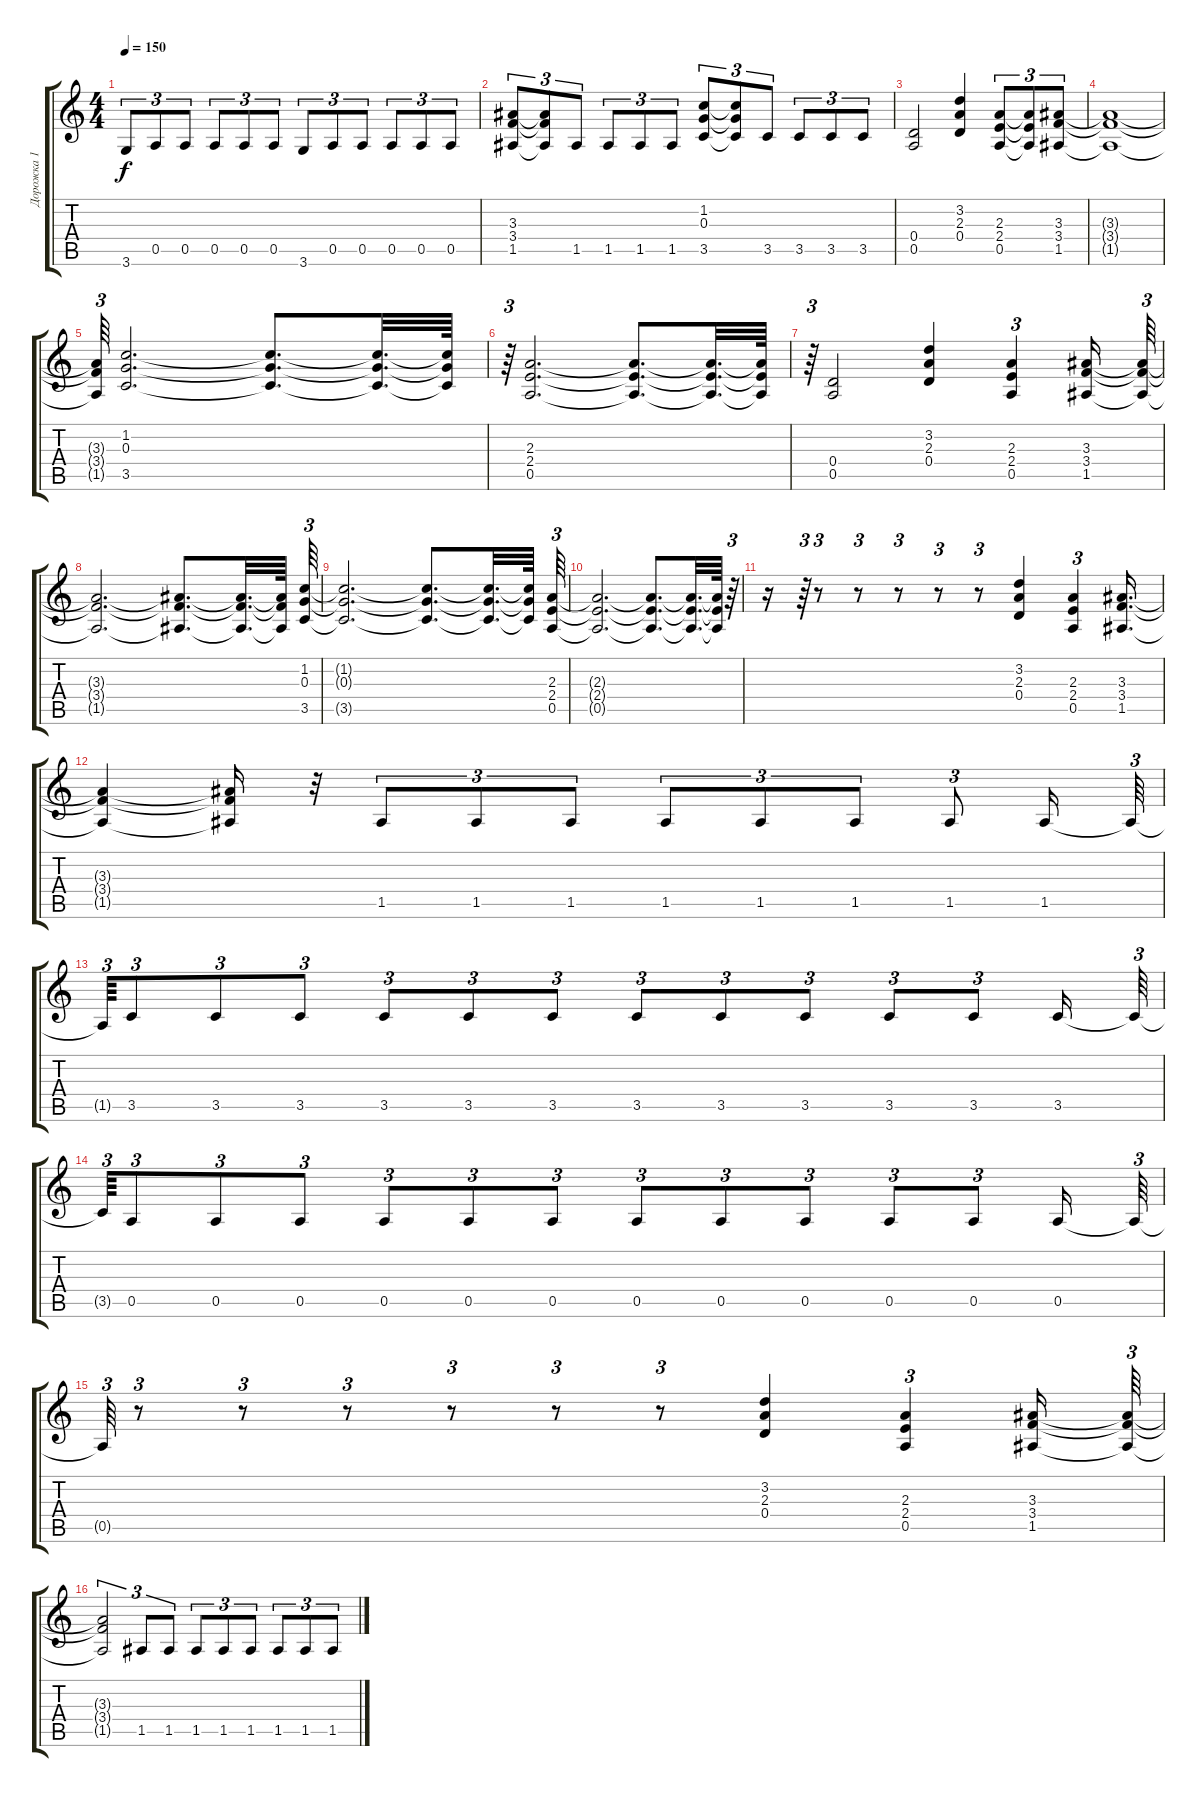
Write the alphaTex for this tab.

\track ("Дорожка 1" "Дорожка 1") {instrument overdrivenguitar}
\staff {score tabs}
\tuning (E4 B3 G3 D3 A2 E2) {hide}
\ts (4 4)
\tempo 150
\clef g2
\ks c
3.6.8{tu (3 2) dy f} 0.5.8{tu (3 2)} 0.5.8{tu (3 2)} 0.5.8{tu (3 2)} 0.5.8{tu (3 2)} 0.5.8{tu (3 2)} 3.6.8{tu (3 2)} 0.5.8{tu (3 2)} 0.5.8{tu (3 2)} 0.5.8{tu (3 2)} 0.5.8{tu (3 2)} 0.5.8{tu (3 2)} |
(3.3 3.4 1.5).8{tu (3 2)} (3.3{t} 3.4{t} 1.5{t}).8{tu (3 2)} 1.5.8{tu (3 2)} 1.5.8{tu (3 2)} 1.5.8{tu (3 2)} 1.5.8{tu (3 2)} (1.2 0.3 3.5).8{tu (3 2)} (1.2{t} 0.3{t} 3.5{t}).8{tu (3 2)} 3.5.8{tu (3 2)} 3.5.8{tu (3 2)} 3.5.8{tu (3 2)} 3.5.8{tu (3 2)} |
(0.4 0.5).2 (3.2 2.3 0.4).4 (2.3 2.4 0.5).8{tu (3 2)} (2.3{t} 2.4{t} 0.5{t}).8{tu (3 2)} (3.3 3.4 1.5).8{tu (3 2)} |
(3.3{t} 3.4{t} 1.5{t}).1 |
(3.3{t} 3.4{t} 1.5{t}).64{tu (3 2)} (1.2 0.3 3.5).2{d} (1.2{t} 0.3{t} 3.5{t}).8{d} (1.2{t} 0.3{t} 3.5{t}).32{d} (1.2{t} 0.3{t} 3.5{t}).64 |
r.64{tu (3 2)} (2.3 2.4 0.5).2{d} (2.3{t} 2.4{t} 0.5{t}).8{d} (2.3{t} 2.4{t} 0.5{t}).32{d} (2.3{t} 2.4{t} 0.5{t}).64 |
r.64{tu (3 2)} (0.4 0.5).2 (3.2 2.3 0.4).4 (2.3 2.4 0.5).4{tu (3 2)} (3.3 3.4 1.5).16 (3.3{t} 3.4{t} 1.5{t}).64{tu (3 2)} |
(3.3{t} 3.4{t} 1.5{t}).2{d} (3.3{t} 3.4{t} 1.5{t}).8{d} (3.3{t} 3.4{t} 1.5{t}).32{d} (3.3{t} 3.4{t} 1.5{t}).64 (1.2 0.3 3.5).64{tu (3 2)} |
(1.2{t} 0.3{t} 3.5{t}).2{d} (1.2{t} 0.3{t} 3.5{t}).8{d} (1.2{t} 0.3{t} 3.5{t}).32{d} (1.2{t} 0.3{t} 3.5{t}).64 (2.3 2.4 0.5).64{tu (3 2)} |
(2.3{t} 2.4{t} 0.5{t}).2{d} (2.3{t} 2.4{t} 0.5{t}).8{d} (2.3{t} 2.4{t} 0.5{t}).32{d} (2.3{t} 2.4{t} 0.5{t}).64 r.64{tu (3 2)} |
r.16 r.64{tu (3 2)} r.8{tu (3 2)} r.8{tu (3 2)} r.8{tu (3 2)} r.8{tu (3 2)} r.8{tu (3 2)} (3.2 2.3 0.4).4 (2.3 2.4 0.5).4{tu (3 2)} (3.3 3.4 1.5).16{d} |
(3.3{t} 3.4{t} 1.5{t}).4 (3.3{t} 3.4{t} 1.5{t}).16 r.32 1.5.8{tu (3 2)} 1.5.8{tu (3 2)} 1.5.8{tu (3 2)} 1.5.8{tu (3 2)} 1.5.8{tu (3 2)} 1.5.8{tu (3 2)} 1.5.8{tu (3 2)} 1.5.16 1.5{t}.64{tu (3 2)} |
1.5{t}.64{tu (3 2)} 3.5.8{tu (3 2)} 3.5.8{tu (3 2)} 3.5.8{tu (3 2)} 3.5.8{tu (3 2)} 3.5.8{tu (3 2)} 3.5.8{tu (3 2)} 3.5.8{tu (3 2)} 3.5.8{tu (3 2)} 3.5.8{tu (3 2)} 3.5.8{tu (3 2)} 3.5.8{tu (3 2)} 3.5.16 3.5{t}.64{tu (3 2)} |
3.5{t}.64{tu (3 2)} 0.5.8{tu (3 2)} 0.5.8{tu (3 2)} 0.5.8{tu (3 2)} 0.5.8{tu (3 2)} 0.5.8{tu (3 2)} 0.5.8{tu (3 2)} 0.5.8{tu (3 2)} 0.5.8{tu (3 2)} 0.5.8{tu (3 2)} 0.5.8{tu (3 2)} 0.5.8{tu (3 2)} 0.5.16 0.5{t}.64{tu (3 2)} |
0.5{t}.64{tu (3 2)} r.8{tu (3 2)} r.8{tu (3 2)} r.8{tu (3 2)} r.8{tu (3 2)} r.8{tu (3 2)} r.8{tu (3 2)} (3.2 2.3 0.4).4 (2.3 2.4 0.5).4{tu (3 2)} (3.3 3.4 1.5).16 (3.3{t} 3.4{t} 1.5{t}).64{tu (3 2)} |
(3.3{t} 3.4{t} 1.5{t}).2{tu (3 2)} 1.5.8{tu (3 2)} 1.5.8{tu (3 2)} 1.5.8{tu (3 2)} 1.5.8{tu (3 2)} 1.5.8{tu (3 2)} 1.5.8{tu (3 2)} 1.5.8{tu (3 2)} 1.5.8{tu (3 2)}
